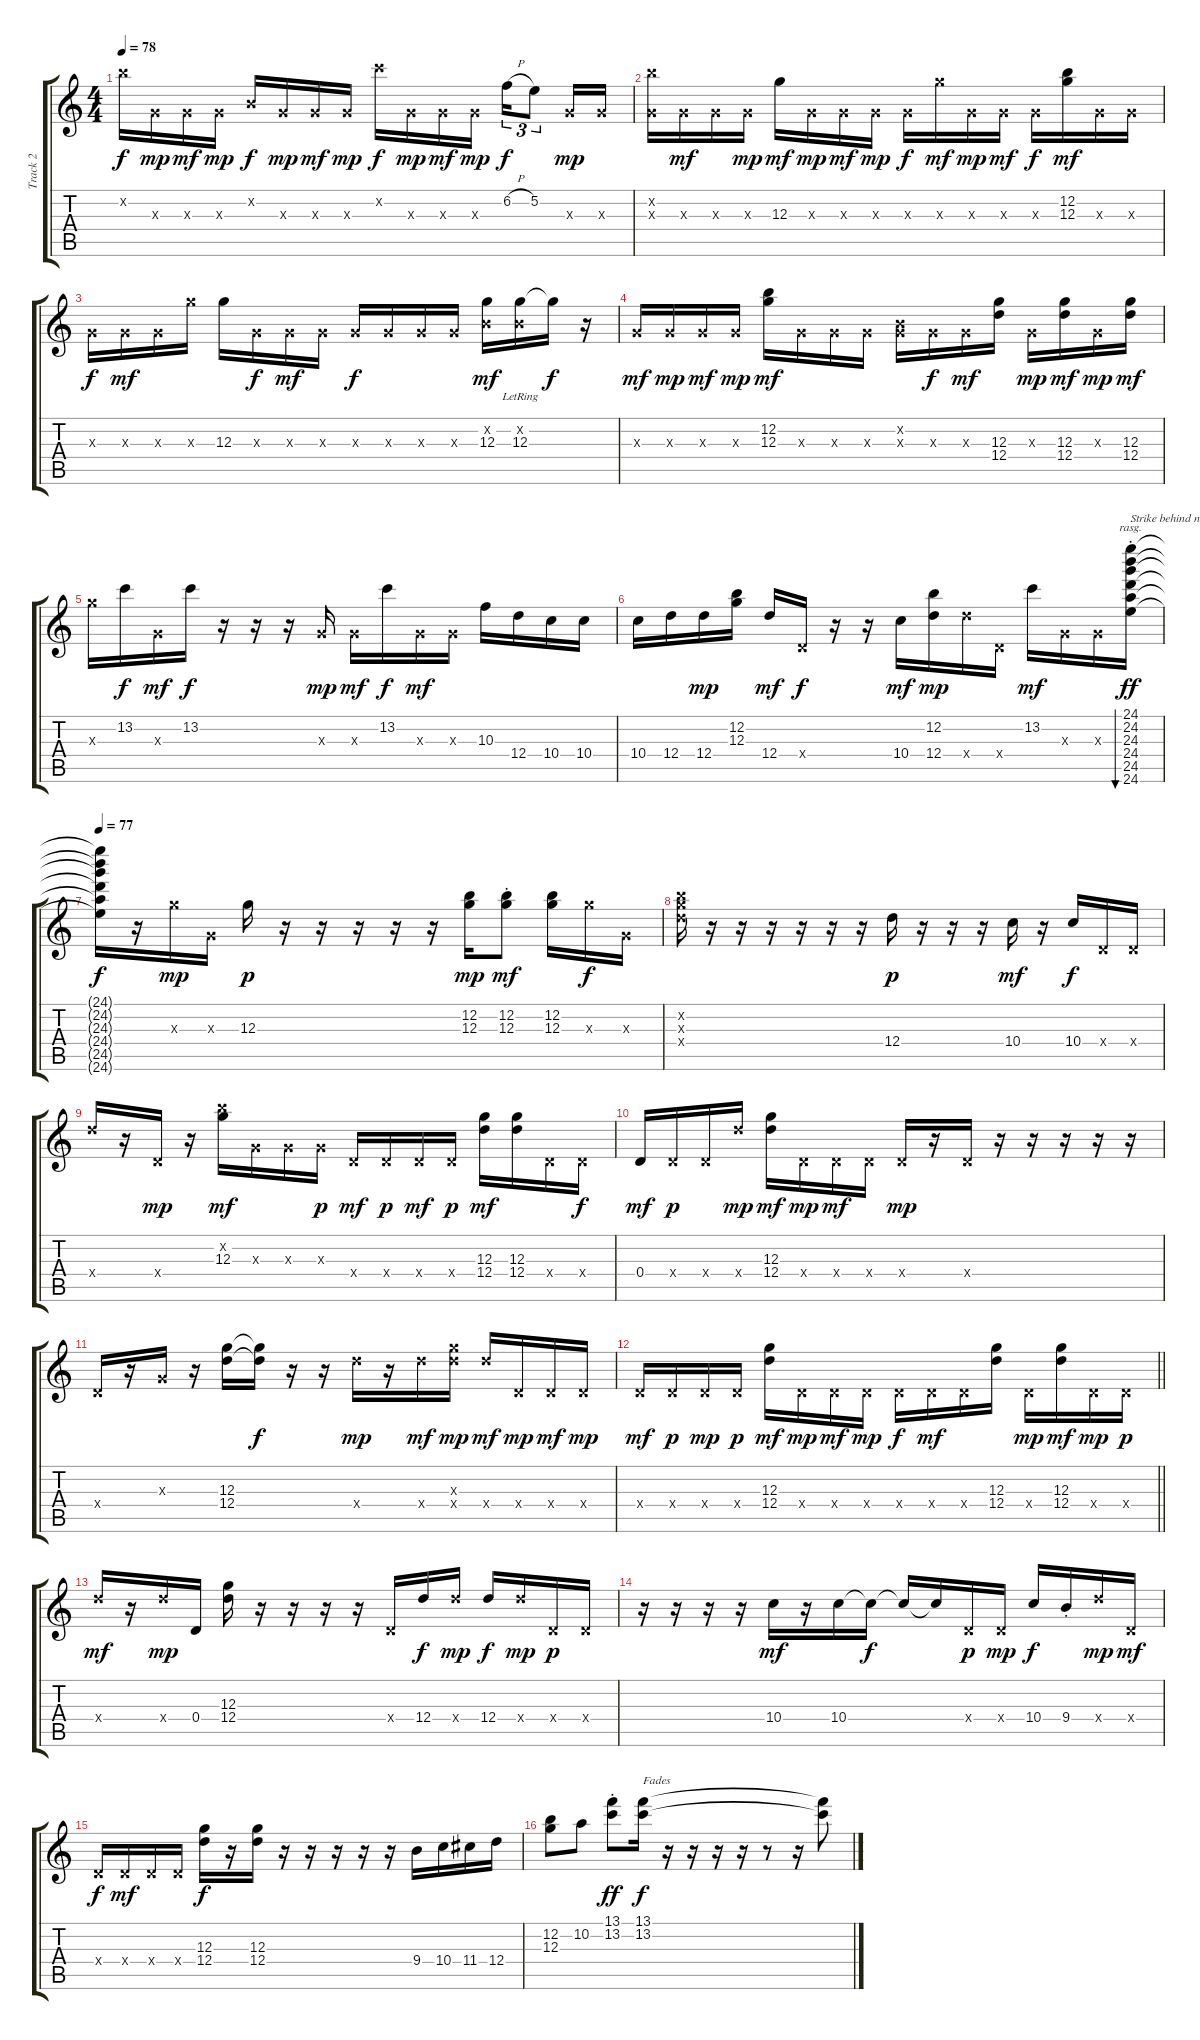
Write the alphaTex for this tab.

\track ("Track 2" "Track 2") {instrument electricguitarjazz}
\staff {score tabs}
\tuning (E4 B3 G3 D3 A2 E2) {hide}
\ts (4 4)
\tempo 78
\clef g2
\ks c
12.2{x}.16{dy f} 0.3{x}.16{dy mp} 0.3{x}.16{dy mf} 0.3{x}.16{dy mp} 0.2{x}.16{dy f} 0.3{x}.16{dy mp} 0.3{x}.16{dy mf} 0.3{x}.16{dy mp} 13.2{x}.16{dy f} 0.3{x}.16{dy mp} 0.3{x}.16{dy mf} 0.3{x}.16{dy mp} 6.2{h}.16{tu (3 2) dy f} 5.2.8{tu (3 2)} 0.3{x}.16{dy mp} 0.3{x}.16 |
(12.2{x} 0.3{x}).16 0.3{x}.16{dy mf} 0.3{x}.16 0.3{x}.16{dy mp} 12.3.16{dy mf} 0.3{x}.16{dy mp} 0.3{x}.16{dy mf} 0.3{x}.16{dy mp} 0.3{x}.16{dy f} 12.3{x}.16{dy mf} 0.3{x}.16{dy mp} 0.3{x}.16{dy mf} 0.3{x}.16{dy f} (12.2 12.3).16{dy mf} 0.3{x}.16 0.3{x}.16 |
0.3{x}.16{dy f} 0.3{x}.16{dy mf} 0.3{x}.16 12.3{x}.16 12.3.16 0.3{x}.16{dy f} 0.3{x}.16{dy mf} 0.3{x}.16 0.3{x}.16{dy f} 0.3{x}.16 0.3{x}.16 0.3{x}.16 (0.2{x} 12.3).16{dy mf} (0.2{x} 12.3{lr}).16 12.3{t}.16{dy f} r.16 |
0.3{x}.16{dy mf} 0.3{x}.16{dy mp} 0.3{x}.16{dy mf} 0.3{x}.16{dy mp} (12.2 12.3).16{dy mf} 0.3{x}.16 0.3{x}.16 0.3{x}.16 (0.2{x} 0.3{x}).16 0.3{x}.16{dy f} 0.3{x}.16{dy mf} (12.3 12.4).16 0.3{x}.16{dy mp} (12.3 12.4).16{dy mf} 0.3{x}.16{dy mp} (12.3 12.4).16{dy mf} |
12.3{x}.16 13.2.16{dy f} 0.3{x}.16{dy mf} 13.2.16{dy f} r.16 r.16 r.16 0.3{x}.16{dy mp} 0.3{x}.16{dy mf} 13.2.16{dy f} 0.3{x}.16{dy mf} 0.3{x}.16 10.3.16 12.4.16 10.4.16 10.4.16 |
10.4.16 12.4.16 12.4.16{dy mp} (12.2 12.3).16 12.4.16{dy mf} 0.4{x}.16{dy f} r.16 r.16 10.4.16{dy mf} (12.2 12.4).16{dy mp} 12.4{x}.16 0.4{x}.16 13.2.16{dy mf} 0.3{x}.16 0.3{x}.16 (24.1{st} 24.2{st} 24.3{st} 24.4{st} 24.5{st} 24.6{st}).16{bu 480 rasg ii txt "Strike behind nut" dy ff volume 10 instrument guitarharmonics} |
\tempo 77
(24.1{t} 24.2{t} 24.3{t} 24.4{t} 24.5{t} 24.6{t}).16{dy f} r.16{volume 13 instrument overdrivenguitar} 12.3{x}.16{dy mp} 0.3{x}.16 12.3.16{dy p} r.16 r.16 r.16 r.16 r.16 (12.2 12.3).16{dy mp} (12.2{st} 12.3{st}).8{dy mf} (12.2 12.3).16 12.3{x}.16{dy f} 0.3{x}.16 |
(12.2{x} 12.3{x} 12.4{x}).16 r.16 r.16 r.16 r.16 r.16 r.16 12.4.16{dy p} r.16 r.16 r.16 10.4.16{dy mf} r.16 10.4.16{dy f} 0.4{x}.16 0.4{x}.16 |
12.4{x}.16 r.16 0.4{x}.16{dy mp} r.16 (12.2{x} 12.3).16{dy mf} 0.3{x}.16 0.3{x}.16 0.3{x}.16{dy p} 0.4{x}.16{dy mf} 0.4{x}.16{dy p} 0.4{x}.16{dy mf} 0.4{x}.16{dy p} (12.3 12.4).16{dy mf} (12.3 12.4).16 0.4{x}.16 0.4{x}.16{dy f} |
0.4.16{dy mf} 0.4{x}.16{dy p} 0.4{x}.16 12.4{x}.16{dy mp} (12.3 12.4).16{dy mf} 0.4{x}.16{dy mp} 0.4{x}.16{dy mf} 0.4{x}.16 0.4{x}.16{dy mp} r.16 0.4{x}.16 r.16 r.16 r.16 r.16 r.16 |
0.4{x}.16 r.16 0.3{x}.16 r.16 (12.3 12.4).16 (12.3{t} 12.4{t}).16{dy f} r.16 r.16 12.4{x}.16{dy mp} r.16 12.4{x}.16{dy mf} (12.3{x} 12.4{x}).16{dy mp} 12.4{x}.16{dy mf} 0.4{x}.16{dy mp} 0.4{x}.16{dy mf} 0.4{x}.16{dy mp} |
\barLineRight lightlight
0.4{x}.16{dy mf volume 10} 0.4{x}.16{dy p} 0.4{x}.16{dy mp} 0.4{x}.16{dy p} (12.3 12.4).16{dy mf} 0.4{x}.16{dy mp} 0.4{x}.16{dy mf} 0.4{x}.16{dy mp} 0.4{x}.16{dy f} 0.4{x}.16{dy mf} 0.4{x}.16 (12.3 12.4).16 0.4{x}.16{dy mp} (12.3 12.4).16{dy mf} 0.4{x}.16{dy mp} 0.4{x}.16{dy p} |
12.4{x}.16{dy mf} r.16 12.4{x}.16{dy mp} 0.4.16 (12.3 12.4).16 r.16 r.16 r.16 r.16 0.4{x}.16 12.4.16{dy f} 12.4{x}.16{dy mp} 12.4.16{dy f} 12.4{x}.16{dy mp} 0.4{x}.16{dy p} 0.4{x}.16 |
r.16 r.16 r.16 r.16 10.4.16{dy mf} r.16 10.4.16 10.4{t}.16{dy f} 10.4{t}.16 10.4{t}.16 0.4{x}.16{dy p} 0.4{x}.16{dy mp} 10.4.16{dy f} 9.4{st}.16 12.4{x}.16{dy mp} 0.4{x}.16{dy mf} |
0.4{x}.16{dy f balance 12} 0.4{x}.16{dy mf} 0.4{x}.16 0.4{x}.16 (12.3 12.4).16{dy f} r.16 (12.3 12.4).16 r.16 r.16 r.16 r.16 r.16 9.4.16 10.4.16 11.4.16 12.4.16 |
(12.2 12.3).8 10.2.8 (13.1{st} 13.2{st}).8{dy ff} (13.1 13.2).16{txt "Fades" dy f volume 5} r.16 r.16 r.16 r.16 r.8 r.16 (13.1{t} 13.2{t}).8
